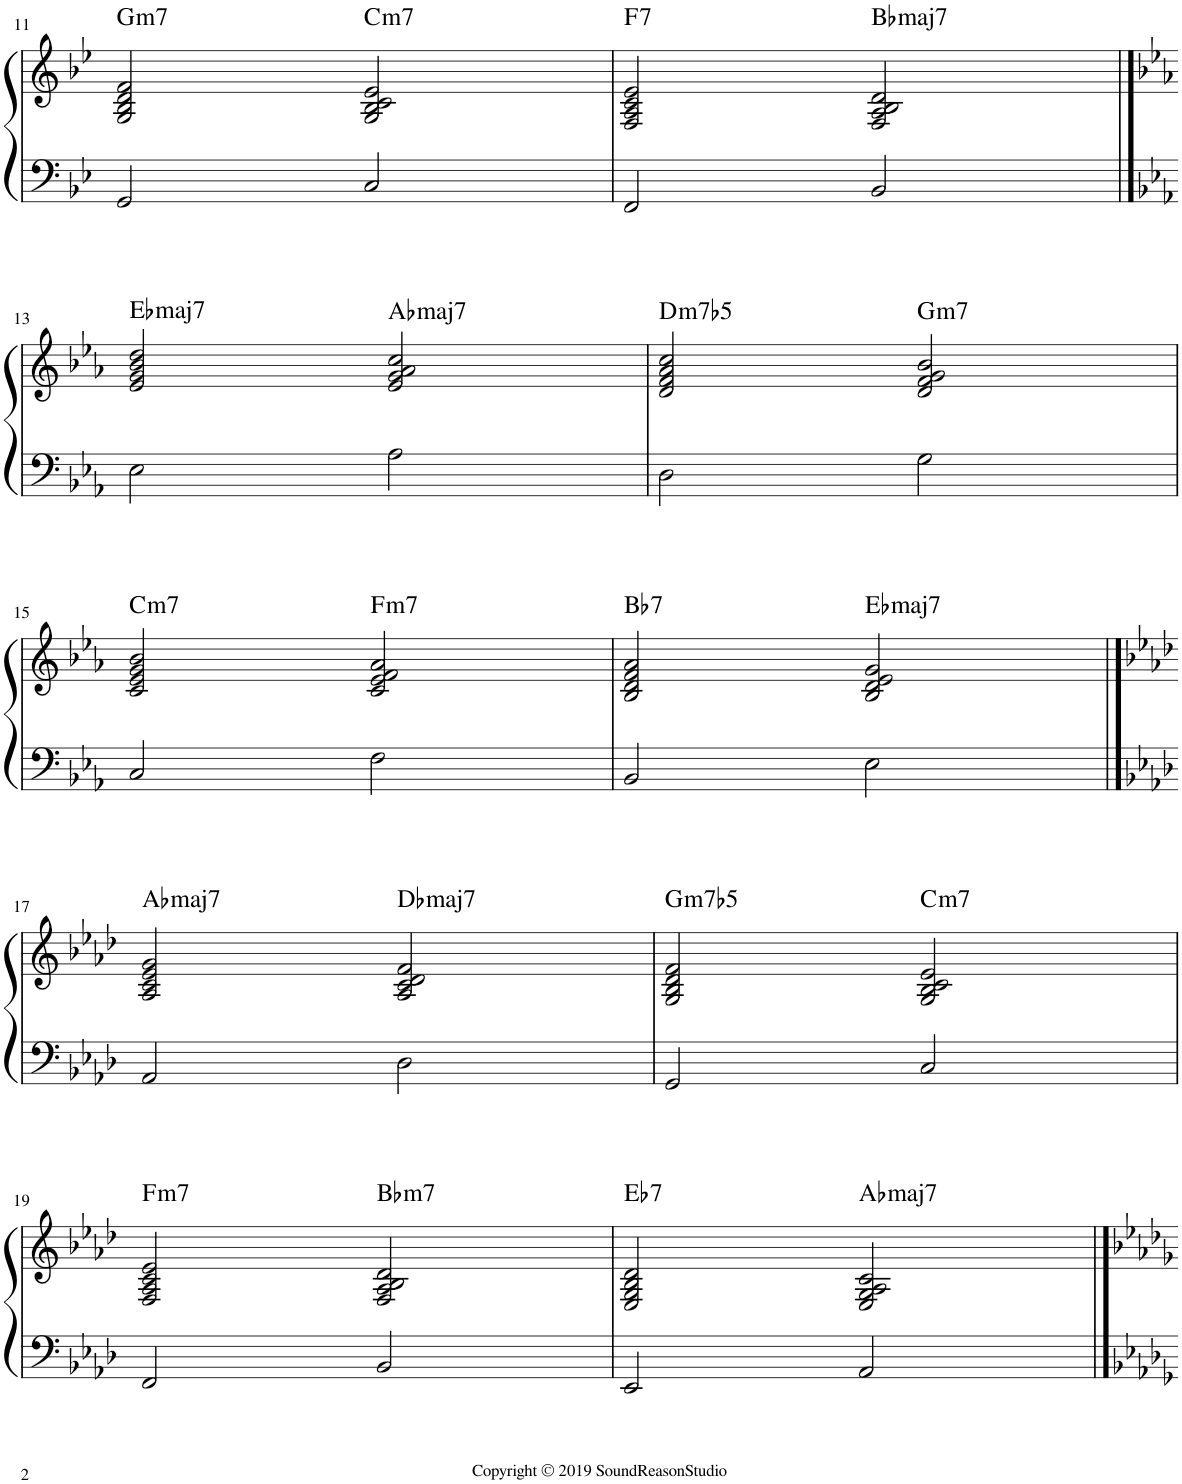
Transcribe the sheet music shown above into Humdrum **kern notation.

**kern	**kern	**harte
*part1	*part1	*part1
*staff2	*staff1	*
*I"Piano	*	*
*I'Pno.	*	*
!!LO:PB:g=z
*clefF4	*clefG2	*
*k[b-e-]	*k[b-e-]	*
*M4/4	*M4/4	*
=11	=11	=11
!	!	!LO:H:kt=m7
2GG/	2G/ 2B-/ 2d/ 2f/	G:min7
!	!	!LO:H:kt=m7
2C/	2G/ 2B-/ 2c/ 2e-/	C:min7
=12	=12	=12
!	!	!LO:H:kt=7
2FF/	2F/ 2A/ 2c/ 2e-/	F:7
!	!	!LO:H:kt=maj7
2BB-/	2F/ 2A/ 2B-/ 2d/	Bb:maj7
!!LO:LB:g=z
==13	==13	==13
*k[b-e-a-]	*k[b-e-a-]	*
!	!	!LO:H:kt=maj7
2E-\	2e-/ 2g/ 2b-/ 2dd/	Eb:maj7
!	!	!LO:H:kt=maj7
2A-\	2e-/ 2g/ 2a-/ 2cc/	Ab:maj7
=14	=14	=14
!	!	!LO:H:kt=m7b5
2D\	2d/ 2f/ 2a-/ 2cc/	D:hdim7
!	!	!LO:H:kt=m7
2G\	2d/ 2f/ 2g/ 2b-/	G:min7
!!LO:LB:g=z
=15	=15	=15
!	!	!LO:H:kt=m7
2C/	2c/ 2e-/ 2g/ 2b-/	C:min7
!	!	!LO:H:kt=m7
2F\	2c/ 2e-/ 2f/ 2a-/	F:min7
=16	=16	=16
!	!	!LO:H:kt=7
2BB-/	2B-/ 2d/ 2f/ 2a-/	Bb:7
!	!	!LO:H:kt=maj7
2E-\	2B-/ 2d/ 2e-/ 2g/	Eb:maj7
!!LO:LB:g=z
==17	==17	==17
*k[b-e-a-d-]	*k[b-e-a-d-]	*
!	!	!LO:H:kt=maj7
2AA-/	2A-/ 2c/ 2e-/ 2g/	Ab:maj7
!	!	!LO:H:kt=maj7
2D-\	2A-/ 2c/ 2d-/ 2f/	Db:maj7
=18	=18	=18
!	!	!LO:H:kt=m7b5
2GG/	2G/ 2B-/ 2d-/ 2f/	G:hdim7
!	!	!LO:H:kt=m7
2C/	2G/ 2B-/ 2c/ 2e-/	C:min7
!!LO:LB:g=z
=19	=19	=19
!	!	!LO:H:kt=m7
2FF/	2F/ 2A-/ 2c/ 2e-/	F:min7
!	!	!LO:H:kt=m7
2BB-/	2F/ 2A-/ 2B-/ 2d-/	Bb:min7
=20	=20	=20
!	!	!LO:H:kt=7
2EE-/	2E-/ 2G/ 2B-/ 2d-/	Eb:7
!	!	!LO:H:kt=maj7
2AA-/	2E-/ 2G/ 2A-/ 2c/	Ab:maj7
==	==	==
*-	*-	*-
